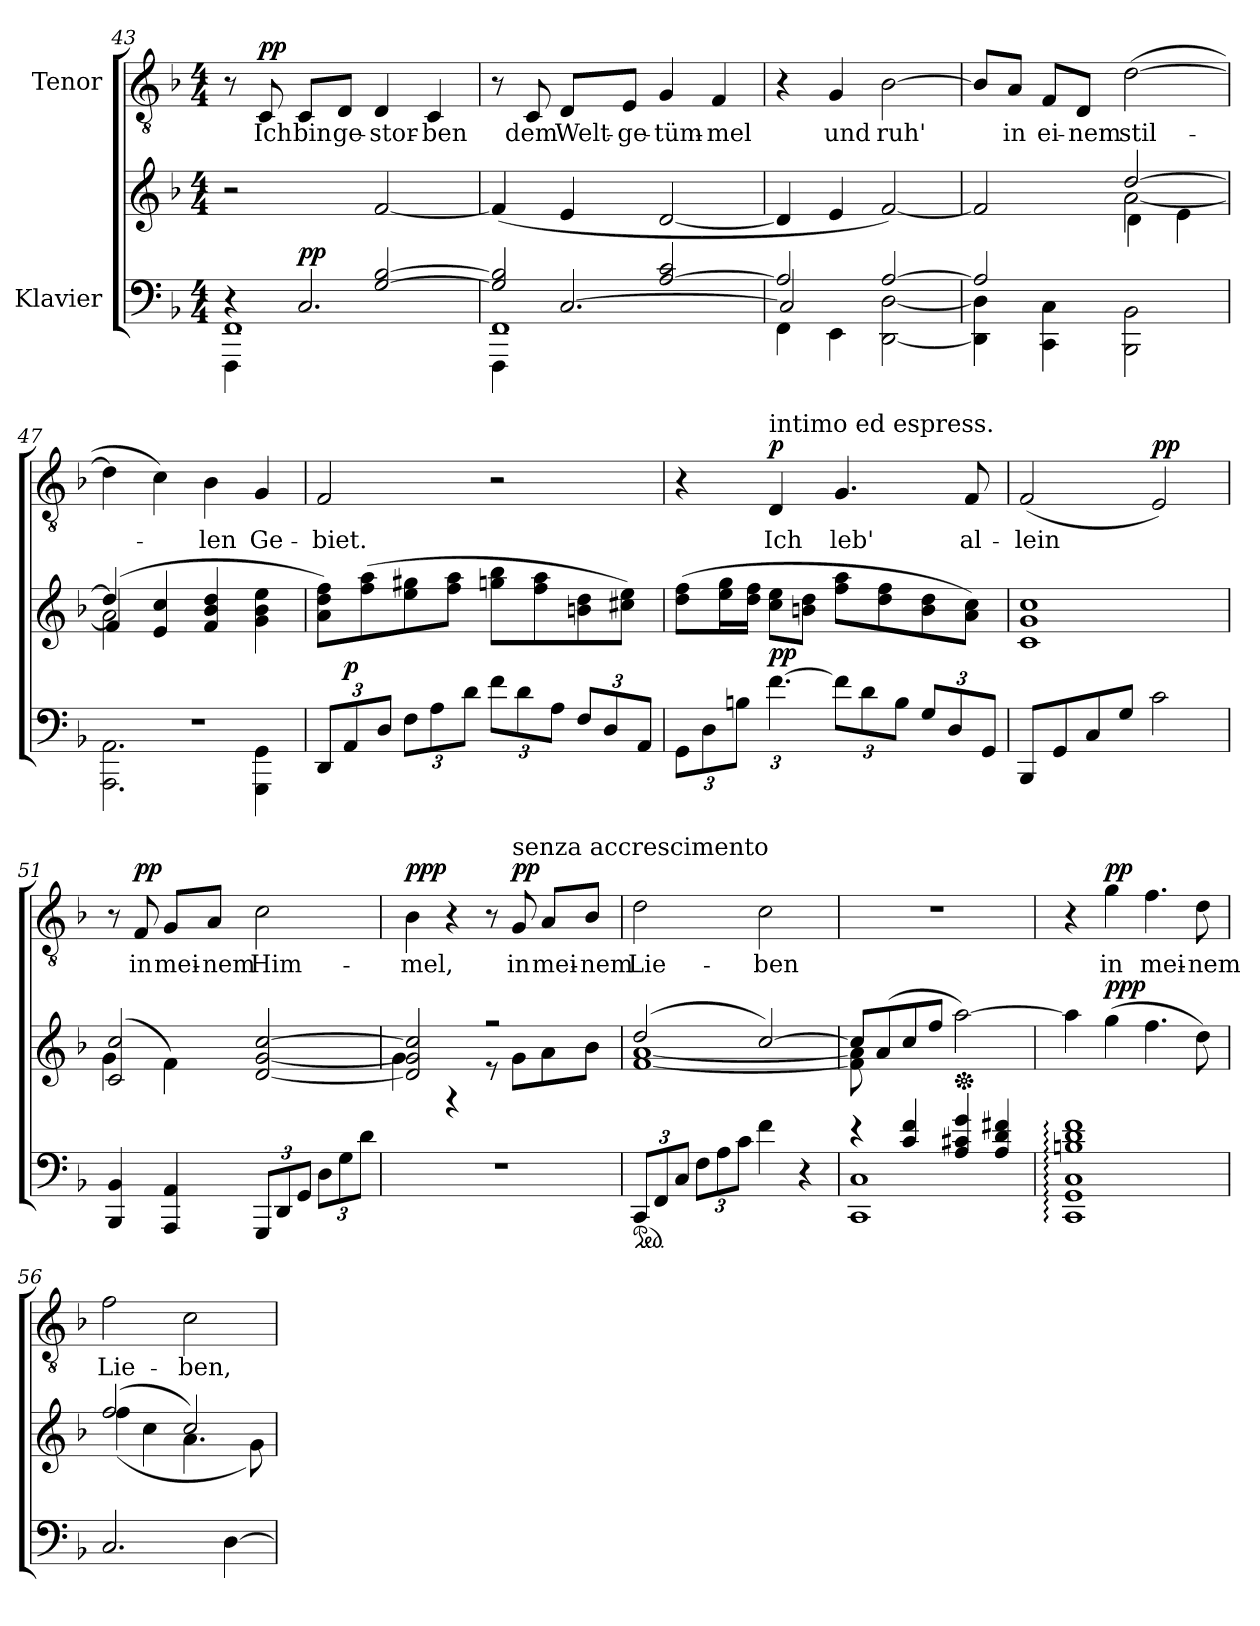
**kern	**kern	**dynam	**kern	**text	**dynam
*part2	*part2	*part2	*part1	*part1	*part1
*staff3	*staff2	*staff2/3	*staff1	*staff1	*staff1
*I"Klavier	*	*	*I"Tenor	*	*
*clefF4	*clefG2	*	*clefGv2	*	*
*k[b-]	*k[b-]	*	*k[b-]	*	*
*M4/4	*M4/4	*	*M4/4	*	*
=43	=43	=43	=43	=43	=43
*^	*	*	*	*	*
*	*^	*	*	*	*	*
4r	1FF	4FFF\	2r	.	8r	.	.
!	!	!	!	!	!	!LO:LY:b	!LO:DY:a
.	.	.	.	.	8C/	Ich	pp
!	!	!	!	!LO:DY:a=2	!	!LO:LY:b	!
4ryy	.	2.C/	.	pp	8C/L	bin	.
!	!	!	!	!	!	!LO:LY:b	!
.	.	.	.	.	8D/J	ge-	.
!	!	!	!	!	!	!LO:LY:b	!
[2G/ [2B-/	.	.	[2f/	.	4D/	-stor-	.
!	!	!	!	!	!	!LO:LY:b	!
.	.	.	.	.	4C/	-ben	.
=44	=44	=44	=44	=44	=44	=44	=44
2G/] 2B-/]	1FF	4FFF:\	(>4f/]	.	8r	.	.
!	!	!	!	!	!	!LO:LY:b	!
.	.	.	.	.	8C/	dem	.
!	!	!	!	!	!	!LO:LY:b	!
.	.	[2.C/	4e/	.	8D/L	Welt-	.
!	!	!	!	!	!	!LO:LY:b	!
.	.	.	.	.	8E/J	-ge-	.
!	!	!	!	!	!	!LO:LY:b	!
[2A/ 2c/	.	.	[2d/	.	4G/	-tüm-	.
!	!	!	!	!	!	!LO:LY:b	!
.	.	.	.	.	4F/	-mel	.
!!LO:LB:g=z
=45	=45	=45	=45	=45	=45	=45	=45
2A/]	4FF\	2C/]	4d/]	.	4r	.	.
!	!	!	!	!	!	!LO:LY:b	!
.	4EE\	.	4e/	.	4G/	und	.
!	!	!	!	!	!	!LO:LY:b	!
[2A/	[2DD\ [2D\	2ryy	[2f/)	.	[2B-\	ruh'	.
*	*v	*v	*	*	*	*	*
=46	=46	=46	=46	=46	=46	=46
*	*	*^	*	*	*	*
*	*	*	*^	*	*	*	*
2A/]	4DD\] 4D\]	2f/]	2ryy	4ryy	.	8B-/L]	.	.
!	!	!	!	!	!	!	!LO:LY:b	!
.	.	.	.	.	.	8A/J	in	.
!	!	!	!	!	!	!	!LO:LY:b	!
.	4CC\ 4C\	.	.	4ryy	.	8F/L	ei-	.
!	!	!	!	!	!	!	!LO:LY:b	!
.	.	.	.	.	.	8D/J	-nem	.
!	!	!	!	!	!	!	!LO:LY:b	!
2ryy	2BBB-\ 2BB-\	[2dd/	[2a\	4d\	.	(>[2d\	stil-	.
.	.	.	.	4e\	.	.	.	.
=47	=47	=47	=47	=47	=47	=47	=47	=47
1r	2.AAA\ 2.AA\	(>4dd/]	2a\]	4f/	.	4d\]	.	.
.	.	4e/ 4cc/	.	4ryy	.	4c\)	.	.
!	!	!	!	!	!	!	!LO:LY:b	!
.	.	4f/ 4b-/ 4dd/	2ryy	2ryy	.	4B-\	-len	.
!	!	!	!	!	!	!	!LO:LY:b	!
.	4GGG\ 4GG\	4g\ 4b-\ 4ee\	.	.	.	4G/	Ge-	.
*v	*v	*	*	*	*	*	*	*
*	*v	*v	*v	*	*	*	*
=48	=48	=48	=48	=48	=48
*Xbrackettup	*	*	*	*	*
*^	*	*	*	*	*
!	!	!	!	!	!LO:LY:b	!
*v	*v	*	*	*	*	*
12DD/L	8a\ 8dd\ 8ff\L)	.	2F/	-biet.	.
!	!	!LO:DY:a=2	!	!	!
12AA/	.	p	.	.	.
.	(>8ff\ 8aa\	.	.	.	.
12D/J	.	.	.	.	.
12F\L	8ee\ 8gg#X\	.	.	.	.
12A\	.	.	.	.	.
.	8ff\ 8aa\J	.	.	.	.
12d\J	.	.	.	.	.
12f\L	8ggn\ 8bb-\L	.	2r	.	.
12d\	.	.	.	.	.
.	8ff\ 8aa\	.	.	.	.
12A\J	.	.	.	.	.
12F/L	8bn\ 8dd\	.	.	.	.
12D/	.	.	.	.	.
.	8cc#X\ 8ee\J)	.	.	.	.
12AA/J	.	.	.	.	.
!!LO:LB:g=z
=49	=49	=49	=49	=49	=49
12GG\L	(>8dd\ 8ff\L	.	4r	.	.
12D\	.	.	.	.	.
.	16ee\ 16gg\L	.	.	.	.
12Bn\J	.	.	.	.	.
.	16dd\ 16ff\JJ	.	.	.	.
!	!	!	!LO:TX:a:t=intimo ed espress.	!	!
!	!	!LO:DY:a=2	!	!LO:LY:b	!LO:DY:a
[6.f\	8cc\ 8ee\L	pp	4D/	Ich	p
.	8bn\ 8dd\J	.	.	.	.
!	!	!	!	!LO:LY:b	!
12f\L]	8ff\ 8aa\L	.	4.G/	leb'	.
12d\	.	.	.	.	.
.	8dd\ 8ff\	.	.	.	.
12B\J	.	.	.	.	.
12G/L	8b\ 8dd\	.	.	.	.
12D/	.	.	.	.	.
!	!	!	!	!LO:LY:b	!
.	8a\ 8cc\J)	.	8F/	al-	.
12GG/J	.	.	.	.	.
=50	=50	=50	=50	=50	=50
!	!	!	!	!LO:LY:b	!
8BBB-/L	1c 1g 1cc	.	(<2F/	-lein	.
8GG/	.	.	.	.	.
8C/	.	.	.	.	.
8G/J	.	.	.	.	.
!	!	!	!	!	!LO:DY:a
2c\	.	.	2E/)	.	pp
=51	=51	=51	=51	=51	=51
*	*^	*	*	*	*
4BBB-/ 4BB-/	(>2c/ 2cc/	4g\	.	8r	.	.
!	!	!	!	!	!LO:LY:b	!LO:DY:a
.	.	.	.	8F/	in	pp
!	!	!	!	!	!LO:LY:b	!
4AAA/ 4AA/	.	4f\)	.	8G/L	mei-	.
!	!	!	!	!	!LO:LY:b	!
.	.	.	.	8A/J	-nem	.
!	!	!	!	!	!LO:LY:b	!
12GGG/L	[2d/ [2g/ [2cc/	2ryy	.	2c\	Him-	.
12DD/	.	.	.	.	.	.
12GG/J	.	.	.	.	.	.
12D\L	.	.	.	.	.	.
12G\	.	.	.	.	.	.
12d\J	.	.	.	.	.	.
=52	=52	=52	=52	=52	=52	=52
!	!	!	!	!	!LO:LY:b	!LO:DY:a
1r	2d/] 2g/] 2cc/]	4g\	.	4B-\	-mel,	ppp
.	.	4r	.	4r	.	.
.	2r	8r	.	8r	.	.
!	!	!	!	!LO:TX:a:t=senza accrescimento	!	!
!	!	!	!	!	!LO:LY:b	!LO:DY:a
.	.	8g\L	.	8G/	in	pp
!	!	!	!	!	!LO:LY:b	!
.	.	8a\	.	8A/L	mei-	.
!	!	!	!	!	!LO:LY:b	!
.	.	8b-\J	.	8B-/J	-nem	.
!!LO:PB:g=z
=53	=53	=53	=53	=53	=53	=53
*ped	*	*	*	*	*	*
!	!	!	!	!	!LO:LY:b	!
12CC/L	(>2dd/	[1f [1a	.	2d\	Lie-	.
12FF/	.	.	.	.	.	.
12C/J	.	.	.	.	.	.
12F\L	.	.	.	.	.	.
12A\	.	.	.	.	.	.
12c\J	.	.	.	.	.	.
!	!	!	!	!	!LO:LY:b	!
4f\	[2cc/)	.	.	2c\	-ben	.
4r	.	.	.	.	.	.
=54	=54	=54	=54	=54	=54	=54
*^	*	*	*	*	*	*
4r	1CC 1C	8cc/L]	8f\] 8a\]	.	1r	.	.
.	.	(>8a/	2..ryy	.	.	.	.
4c/ 4f/	.	8cc/	.	.	.	.	.
.	.	8ff/J	.	.	.	.	.
*	*	*Xped	*	*	*	*	*
4A/ 4c#X/ 4g/	.	[2aa\)	.	.	.	.	.
4A/ 4d/ 4f#X/	.	.	.	.	.	.	.
*v	*v	*	*	*	*	*	*
*	*v	*v	*	*	*	*
=55	=55	=55	=55	=55	=55
1CC: 1GG: 1C: 1Bn: 1d: 1f:	4aa\]	.	4r	.	.
!	!	!LO:DY:a	!	!LO:LY:b	!LO:DY:a
.	(>4gg\	ppp	4g\	in	pp
!	!	!	!	!LO:LY:b	!
.	4.ff\	.	4.f\	mei-	.
!	!	!	!	!LO:LY:b	!
.	8dd\)	.	8d\	-nem	.
=56	=56	=56	=56	=56	=56
*	*^	*	*	*	*
!	!	!	!	!	!LO:LY:b	!
2.C/	(>2ff/	(<4ff\	.	2f\	Lie-	.
.	.	4cc\	.	.	.	.
!	!	!	!	!	!LO:LY:b	!
.	2cc/)	4.a\	.	2c\	-ben,	.
[4D\	.	.	.	.	.	.
.	.	8g\)	.	.	.	.
*	*v	*v	*	*	*	*
=	=	=	=	=	=
*-	*-	*-	*-	*-	*-
